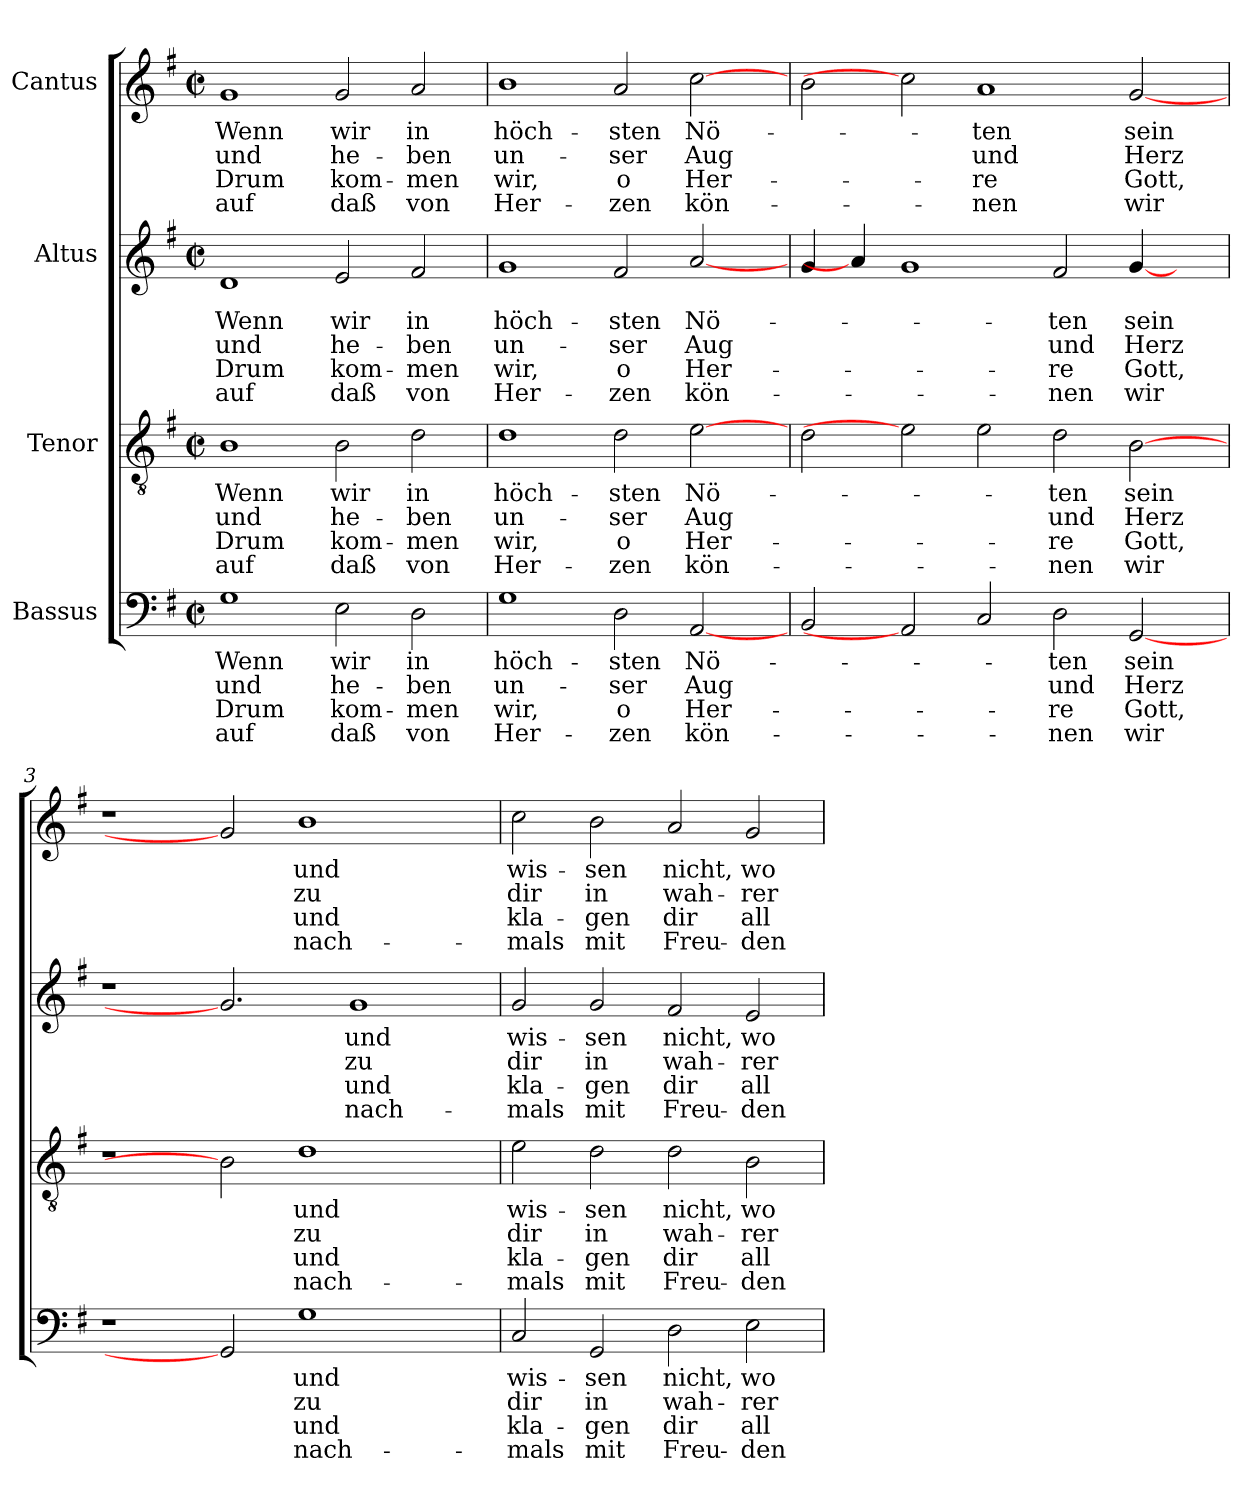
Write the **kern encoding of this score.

**kern	**text	**text	**text	**text	**kern	**text	**text	**text	**text	**kern	**text	**text	**text	**text	**kern	**text	**text	**text	**text
*part4	*part4	*part4	*part4	*part4	*part3	*part3	*part3	*part3	*part3	*part2	*part2	*part2	*part2	*part2	*part1	*part1	*part1	*part1	*part1
*staff4	*staff4	*staff4	*staff4	*staff4	*staff3	*staff3	*staff3	*staff3	*staff3	*staff2	*staff2	*staff2	*staff2	*staff2	*staff1	*staff1	*staff1	*staff1	*staff1
*I"Bassus	*	*	*	*	*I"Tenor	*	*	*	*	*I"Altus	*	*	*	*	*I"Cantus	*	*	*	*
*clefF4	*	*	*	*	*clefGv2	*	*	*	*	*clefG2	*	*	*	*	*clefG2	*	*	*	*
*k[f#]	*	*	*	*	*k[f#]	*	*	*	*	*k[f#]	*	*	*	*	*k[f#]	*	*	*	*
*G:	*	*	*	*	*G:	*	*	*	*	*G:	*	*	*	*	*G:	*	*	*	*
*M4/2	*	*	*	*	*M4/2	*	*	*	*	*M4/2	*	*	*	*	*M4/2	*	*	*	*
*met(c|)	*	*	*	*	*met(c|)	*	*	*	*	*met(c|)	*	*	*	*	*met(c|)	*	*	*	*
=	=	=	=	=	=	=	=	=	=	=	=	=	=	=	=	=	=	=	=
!	!LO:LY:b	!LO:LY:b	!LO:LY:b	!LO:LY:b	!	!LO:LY:b	!LO:LY:b	!LO:LY:b	!LO:LY:b	!	!LO:LY:b	!LO:LY:b	!LO:LY:b	!LO:LY:b	!	!LO:LY:b	!LO:LY:b	!LO:LY:b	!LO:LY:b
*	*	*	*	*	*	*	*	*	*	*^	*	*	*	*	*	*	*	*	*
1G	Wenn	und	Drum	auf	1B	Wenn	und	Drum	auf	1d	0ryy	Wenn	und	Drum	auf	1g	Wenn	und	Drum	auf
!	!LO:LY:b	!LO:LY:b	!LO:LY:b	!LO:LY:b	!	!LO:LY:b	!LO:LY:b	!LO:LY:b	!LO:LY:b	!	!	!LO:LY:b	!LO:LY:b	!LO:LY:b	!LO:LY:b	!	!LO:LY:b	!LO:LY:b	!LO:LY:b	!LO:LY:b
2E	wir	he-	-kom-	-daß	2B	wir	he-	-kom-	-daß	2e	.	wir	he-	-kom-	-daß	2g	wir	he-	-kom-	-daß
!	!LO:LY:b	!LO:LY:b	!LO:LY:b	!LO:LY:b	!	!LO:LY:b	!LO:LY:b	!LO:LY:b	!LO:LY:b	!	!	!LO:LY:b	!LO:LY:b	!LO:LY:b	!LO:LY:b	!	!LO:LY:b	!LO:LY:b	!LO:LY:b	!LO:LY:b
2D	in	ben	men	von	2d	in	ben	men	von	2f#	.	in	ben	men	von	2a	in	ben	men	von
=1	=1	=1	=1	=1	=1	=1	=1	=1	=1	=1	=1	=1	=1	=1	=1	=1	=1	=1	=1	=1
!	!LO:LY:b	!LO:LY:b	!LO:LY:b	!LO:LY:b	!	!LO:LY:b	!LO:LY:b	!LO:LY:b	!LO:LY:b	!	!	!LO:LY:b	!LO:LY:b	!LO:LY:b	!LO:LY:b	!	!LO:LY:b	!LO:LY:b	!LO:LY:b	!LO:LY:b
1G	höch-	-un-	-wir,	Her-	1d	höch-	-un-	-wir,	Her-	1g	1ryy	höch-	-un-	-wir,	Her-	1b	höch-	-un-	-wir,	Her-
!	!LO:LY:b	!LO:LY:b	!LO:LY:b	!LO:LY:b	!	!LO:LY:b	!LO:LY:b	!LO:LY:b	!LO:LY:b	!	!	!LO:LY:b	!LO:LY:b	!LO:LY:b	!LO:LY:b	!	!LO:LY:b	!LO:LY:b	!LO:LY:b	!LO:LY:b
2D	-sten	ser	o	zen	2d	-sten	ser	o	zen	2f#	2ryy	-sten	ser	o	zen	2a	-sten	ser	o	zen
!	!LO:LY:b	!LO:LY:b	!LO:LY:b	!LO:LY:b	!	!LO:LY:b	!LO:LY:b	!LO:LY:b	!LO:LY:b	!	!	!LO:LY:b	!LO:LY:b	!LO:LY:b	!LO:LY:b	!	!LO:LY:b	!LO:LY:b	!LO:LY:b	!LO:LY:b
[2AA	Nö-	-Aug	Her-	-kön-	[2e	Nö-	-Aug	Her-	-kön-	[2a	4ryy	Nö-	-Aug	Her-	-kön-	[2cc	Nö-	-Aug	Her-	-kön-
.	.	.	.	.	.	.	.	.	.	.	4ryy	.	.	.	.	.	.	.	.	.
*	*	*	*	*	*	*	*	*	*	*v	*v	*	*	*	*	*	*	*	*	*
=2	=2	=2	=2	=2	=2	=2	=2	=2	=2	=2	=2	=2	=2	=2	=2	=2	=2	=2	=2
2BB	.	.	.	.	2d	.	.	.	.	4g	.	.	.	.	2b	.	.	.	.
.	.	.	.	.	.	.	.	.	.	4a]	.	.	.	.	.	.	.	.	.
2AA]	.	.	.	.	2e]	.	.	.	.	1g	.	.	.	.	2cc]	.	.	.	.
!	!	!	!	!	!	!	!	!	!	!	!	!	!	!	!	!LO:LY:b	!LO:LY:b	!LO:LY:b	!LO:LY:b
2C	.	.	.	.	2e	.	.	.	.	.	.	.	.	.	1a	-ten	und	re	nen
!	!LO:LY:b	!LO:LY:b	!LO:LY:b	!LO:LY:b	!	!LO:LY:b	!LO:LY:b	!LO:LY:b	!LO:LY:b	!	!LO:LY:b	!LO:LY:b	!LO:LY:b	!LO:LY:b	!	!	!	!	!
2D	-ten	und	re	nen	2d	-ten	und	re	nen	2f#	-ten	und	re	nen	.	.	.	.	.
!	!LO:LY:b	!LO:LY:b	!LO:LY:b	!LO:LY:b	!	!LO:LY:b	!LO:LY:b	!LO:LY:b	!LO:LY:b	!	!LO:LY:b	!LO:LY:b	!LO:LY:b	!LO:LY:b	!	!LO:LY:b	!LO:LY:b	!LO:LY:b	!LO:LY:b
[2GG	sein	Herz	Gott,	wir	[2B	sein	Herz	Gott,	wir	[4g	sein	Herz	Gott,	wir	[2g	sein	Herz	Gott,	wir
.	.	.	.	.	.	.	.	.	.	4ryy	.	.	.	.	.	.	.	.	.
=3	=3	=3	=3	=3	=3	=3	=3	=3	=3	=3	=3	=3	=3	=3	=3	=3	=3	=3	=3
1r	.	.	.	.	1r	.	.	.	.	1r	.	.	.	.	1r	.	.	.	.
2GG]	.	.	.	.	2B]	.	.	.	.	2.g]	.	.	.	.	2g]	.	.	.	.
!	!LO:LY:b	!LO:LY:b	!LO:LY:b	!LO:LY:b	!	!LO:LY:b	!LO:LY:b	!LO:LY:b	!LO:LY:b	!	!	!	!	!	!	!LO:LY:b	!LO:LY:b	!LO:LY:b	!LO:LY:b
1G	und	zu	und	nach-	1d	und	zu	und	nach-	.	.	.	.	.	1b	und	zu	und	nach-
!	!	!	!	!	!	!	!	!	!	!	!LO:LY:b	!LO:LY:b	!LO:LY:b	!LO:LY:b	!	!	!	!	!
.	.	.	.	.	.	.	.	.	.	1g	und	zu	und	nach-	.	.	.	.	.
4ryy	.	.	.	.	4ryy	.	.	.	.	.	.	.	.	.	4ryy	.	.	.	.
=4	=4	=4	=4	=4	=4	=4	=4	=4	=4	=4	=4	=4	=4	=4	=4	=4	=4	=4	=4
!	!LO:LY:b	!LO:LY:b	!LO:LY:b	!LO:LY:b	!	!LO:LY:b	!LO:LY:b	!LO:LY:b	!LO:LY:b	!	!LO:LY:b	!LO:LY:b	!LO:LY:b	!LO:LY:b	!	!LO:LY:b	!LO:LY:b	!LO:LY:b	!LO:LY:b
2C	-wis-	-dir	kla-	-mals	2e	-wis-	-dir	kla-	-mals	2g	-wis-	-dir	kla-	-mals	2cc	-wis-	-dir	kla-	-mals
!	!LO:LY:b	!LO:LY:b	!LO:LY:b	!LO:LY:b	!	!LO:LY:b	!LO:LY:b	!LO:LY:b	!LO:LY:b	!	!LO:LY:b	!LO:LY:b	!LO:LY:b	!LO:LY:b	!	!LO:LY:b	!LO:LY:b	!LO:LY:b	!LO:LY:b
2GG	sen	in	gen	mit	2d	sen	in	gen	mit	2g	sen	in	gen	mit	2b	sen	in	gen	mit
!	!LO:LY:b	!LO:LY:b	!LO:LY:b	!LO:LY:b	!	!LO:LY:b	!LO:LY:b	!LO:LY:b	!LO:LY:b	!	!LO:LY:b	!LO:LY:b	!LO:LY:b	!LO:LY:b	!	!LO:LY:b	!LO:LY:b	!LO:LY:b	!LO:LY:b
2D	nicht,	wah-	-dir	Freu-	2d	nicht,	wah-	-dir	Freu-	2f#	nicht,	wah-	-dir	Freu-	2a	nicht,	wah-	-dir	Freu-
!	!LO:LY:b	!LO:LY:b	!LO:LY:b	!LO:LY:b	!	!LO:LY:b	!LO:LY:b	!LO:LY:b	!LO:LY:b	!	!LO:LY:b	!LO:LY:b	!LO:LY:b	!LO:LY:b	!	!LO:LY:b	!LO:LY:b	!LO:LY:b	!LO:LY:b
2E	-wo	rer	all	den	2B	-wo	rer	all	den	2e	-wo	rer	all	den	2g	-wo	rer	all	den
=	=	=	=	=	=	=	=	=	=	=	=	=	=	=	=	=	=	=	=
*-	*-	*-	*-	*-	*-	*-	*-	*-	*-	*-	*-	*-	*-	*-	*-	*-	*-	*-	*-
